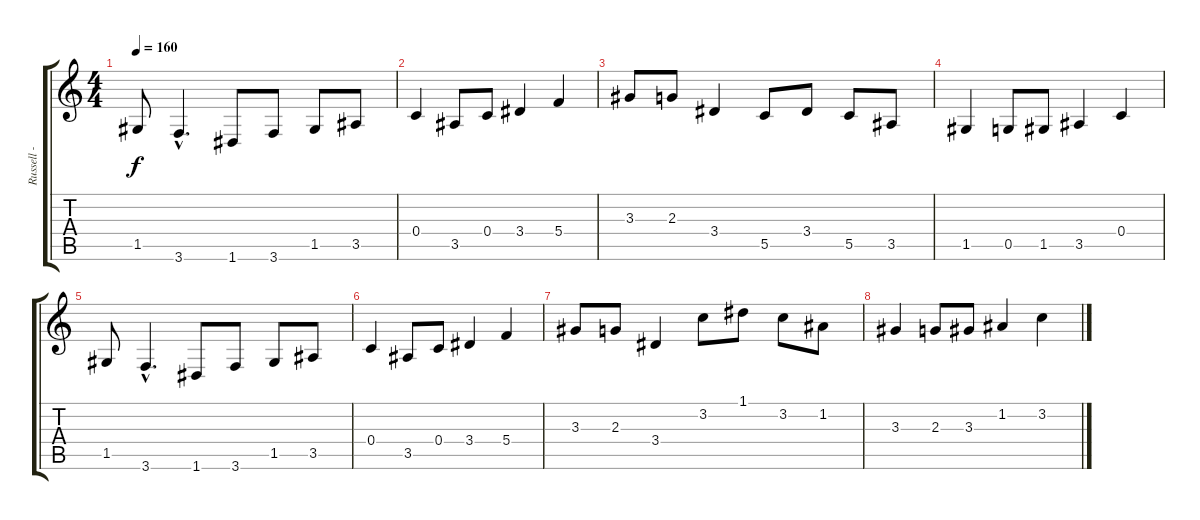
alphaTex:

\track ("Russell - Pitch Shift" "Russell - ") {instrument overdrivenguitar}
\staff {score tabs}
\tuning (D4 A3 F3 C3 G2 D2) {hide}
\ts (4 4)
\tempo 160
\clef g2
\ks c
1.5.8{dy f} 3.6{hac}.4{d} 1.6.8 3.6.8 1.5.8 3.5.8 |
0.4.4 3.5.8 0.4.8 3.4.4 5.4.4 |
3.3.8 2.3.8 3.4.4 5.5.8 3.4.8 5.5.8 3.5.8 |
1.5.4 0.5.8 1.5.8 3.5.4 0.4.4 |
1.5.8 3.6{hac}.4{d} 1.6.8 3.6.8 1.5.8 3.5.8 |
0.4.4 3.5.8 0.4.8 3.4.4 5.4.4 |
3.3.8 2.3.8 3.4.4 3.2.8 1.1.8 3.2.8 1.2.8 |
3.3.4 2.3.8 3.3.8 1.2.4 3.2.4
